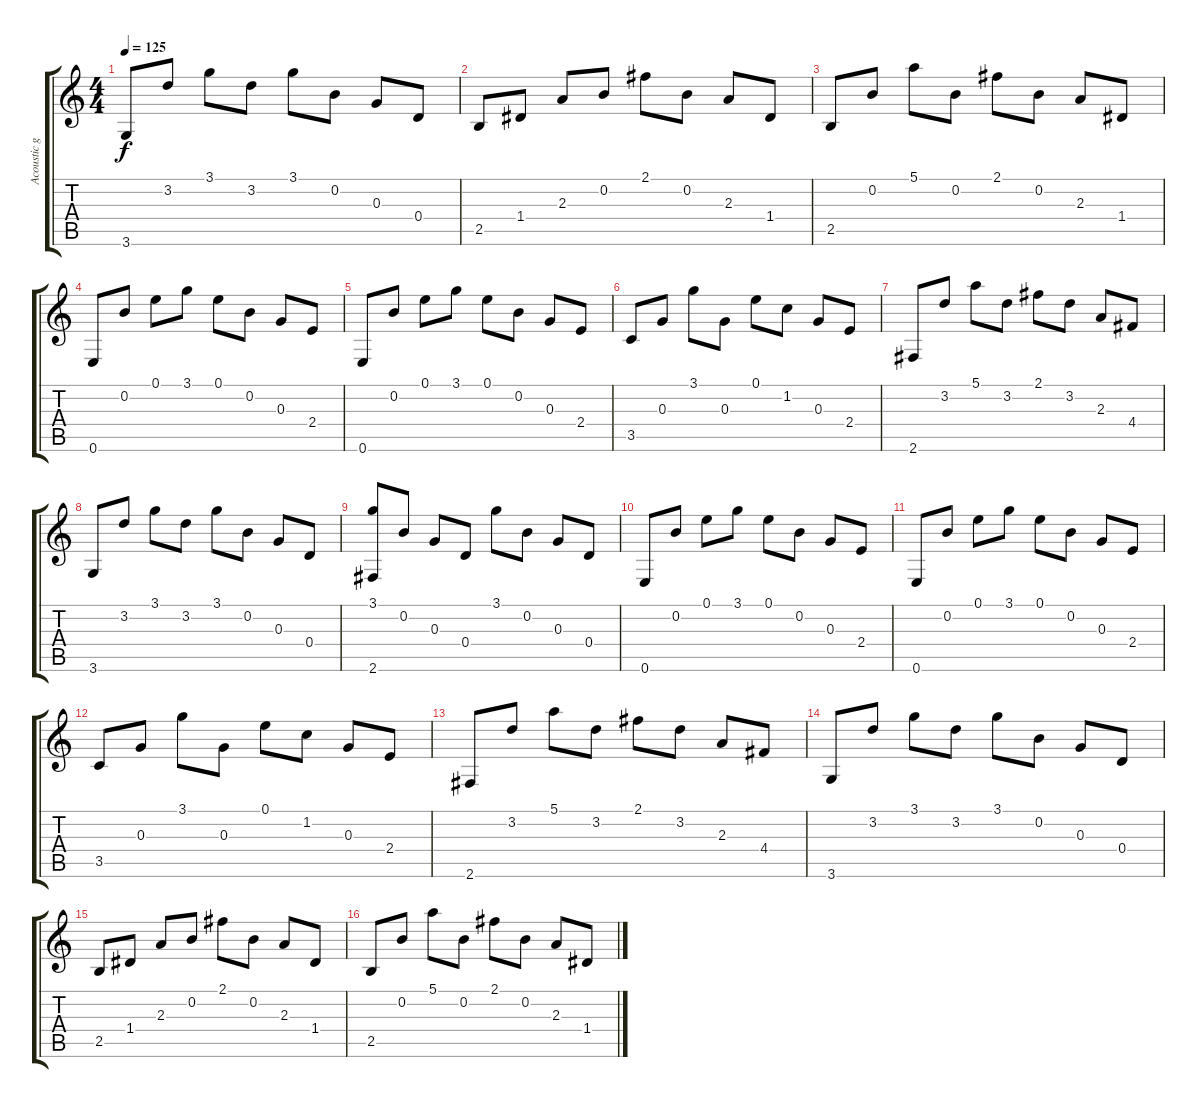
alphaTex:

\track ("Acoustic guitar I" "Acoustic g") {instrument acousticguitarsteel}
\staff {score tabs}
\tuning (E4 B3 G3 D3 A2 E2) {hide}
\ts (4 4)
\tempo 125
\clef g2
\ks c
3.6.8{dy f} 3.2.8 3.1.8 3.2.8 3.1.8 0.2.8 0.3.8 0.4.8 |
2.5.8 1.4.8 2.3.8 0.2.8 2.1.8 0.2.8 2.3.8 1.4.8 |
2.5.8 0.2.8 5.1.8 0.2.8 2.1.8 0.2.8 2.3.8 1.4.8 |
0.6.8 0.2.8 0.1.8 3.1.8 0.1.8 0.2.8 0.3.8 2.4.8 |
0.6.8 0.2.8 0.1.8 3.1.8 0.1.8 0.2.8 0.3.8 2.4.8 |
3.5.8 0.3.8 3.1.8 0.3.8 0.1.8 1.2.8 0.3.8 2.4.8 |
2.6.8 3.2.8 5.1.8 3.2.8 2.1.8 3.2.8 2.3.8 4.4.8 |
3.6.8 3.2.8 3.1.8 3.2.8 3.1.8 0.2.8 0.3.8 0.4.8 |
(3.1 2.6).8 0.2.8 0.3.8 0.4.8 3.1.8 0.2.8 0.3.8 0.4.8 |
0.6.8 0.2.8 0.1.8 3.1.8 0.1.8 0.2.8 0.3.8 2.4.8 |
0.6.8 0.2.8 0.1.8 3.1.8 0.1.8 0.2.8 0.3.8 2.4.8 |
3.5.8 0.3.8 3.1.8 0.3.8 0.1.8 1.2.8 0.3.8 2.4.8 |
2.6.8 3.2.8 5.1.8 3.2.8 2.1.8 3.2.8 2.3.8 4.4.8 |
3.6.8 3.2.8 3.1.8 3.2.8 3.1.8 0.2.8 0.3.8 0.4.8 |
2.5.8 1.4.8 2.3.8 0.2.8 2.1.8 0.2.8 2.3.8 1.4.8 |
2.5.8 0.2.8 5.1.8 0.2.8 2.1.8 0.2.8 2.3.8 1.4.8
